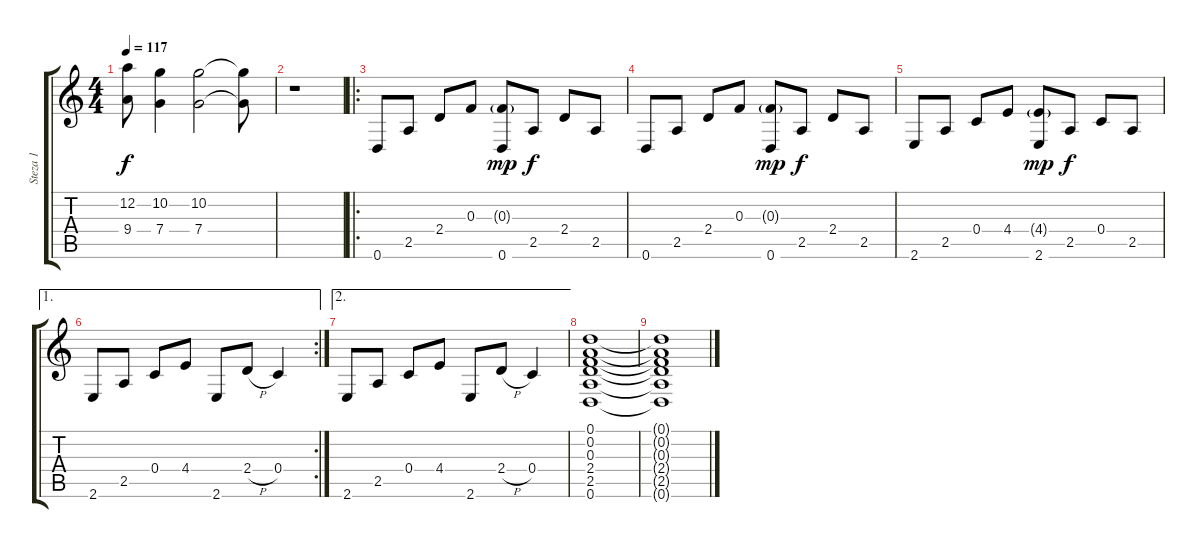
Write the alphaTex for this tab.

\track ("Steza 1" "Steza 1") {instrument acousticguitarnylon}
\staff {score tabs}
\tuning (D4 A3 F3 C3 G2 D2) {hide}
\ts (4 4)
\tempo 117
\clef g2
\ks c
(12.2 9.4).8{dy f} (10.2 7.4).4 (10.2 7.4).2 (10.2{t} 7.4{t}).8 |
r.1 |
\ro
0.6.8 2.5.8 2.4.8 0.3.8 (0.3{g} 0.6).8{dy mp} 2.5.8{dy f} 2.4.8 2.5.8 |
0.6.8 2.5.8 2.4.8 0.3.8 (0.3{g} 0.6).8{dy mp} 2.5.8{dy f} 2.4.8 2.5.8 |
2.6.8 2.5.8 0.4.8 4.4.8 (4.4{g} 2.6).8{dy mp} 2.5.8{dy f} 0.4.8 2.5.8 |
\ae 1
\rc 2
2.6.8 2.5.8 0.4.8 4.4.8 2.6.8 2.4{h}.8 0.4.4 |
\ae 2
2.6.8 2.5.8 0.4.8 4.4.8 2.6.8 2.4{h}.8 0.4.4 |
(0.1 0.2 0.3 2.4 2.5 0.6).1 |
(0.1{t} 0.2{t} 0.3{t} 2.4{t} 2.5{t} 0.6{t}).1
